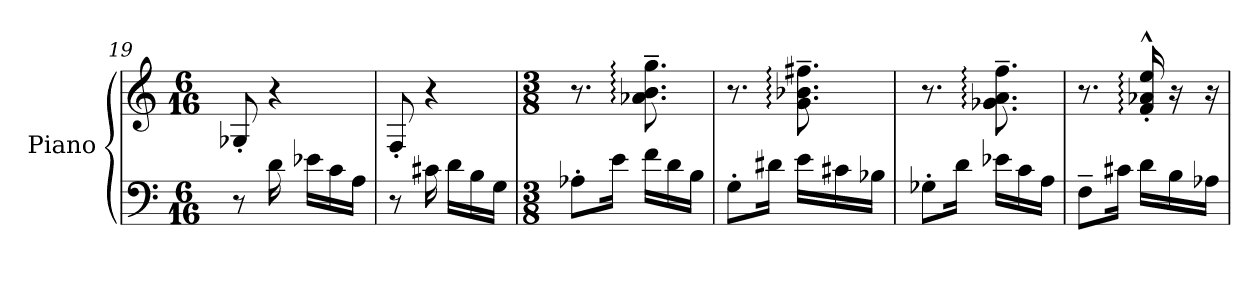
**kern	**kern
*part1	*part1
*staff2	*staff1
*I"Piano	*
*I'Pno.	*
*clefF4	*clefG2
*k[]	*k[]
*M6/16	*M6/16
=19	=19
8r	(<8G-X'/
16d\	4r
16e-X\LL	.
16c\	.
16A\JJ)	.
=20	=20
8r	(<8F'/
16c#X\	4r
16d\LL	.
16B\	.
16G\JJ)	.
=21	=21
*M3/8	*M3/8
8A-X'\L	8.r
16e\Jk	.
16f\LL	8.a-X\:~ 8.b\:~ 8.gg\:~
16d\	.
16B\JJ	.
=22	=22
8G'\L	8.r
16d#X\Jk	.
16e\LL	8.g\:~ 8.b-X\:~ 8.ff#X\:~
16c#X\	.
16B-X\JJ	.
=23	=23
8G-X'\L	8.r
16d\Jk	.
16e-X\LL	8.g-X\:~ 8.a\:~ 8.ff\:~
16c\	.
16A\JJ	.
!!LO:PB:g=z
=24	=24
8F~\L	8.r
16c#X\Jk	.
16d\LL	16f/:'>^^ 16a-X/:'>^^ 16ee/:'>^^KL
16B\	16r
16A-X\JJ	16r
=	=
*-	*-
